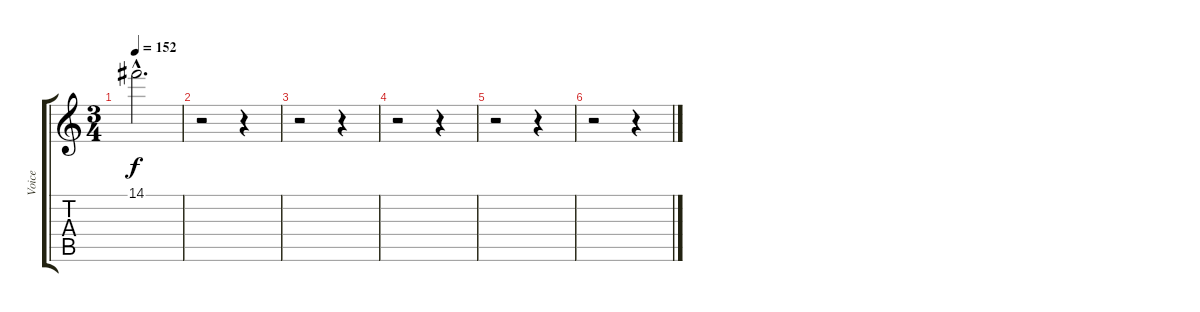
\track ("Voice" "Voice") {instrument acousticguitarnylon}
\staff {score tabs}
\tuning (E4 B3 G3 D3 A2 E2) {hide}
\ts (3 4)
\tempo 152
\clef g2
\ks c
14.1{hac t}.2{d dy f} |
r.2 r.4 |
r.2 r.4 |
r.2 r.4 |
r.2 r.4 |
r.2 r.4
